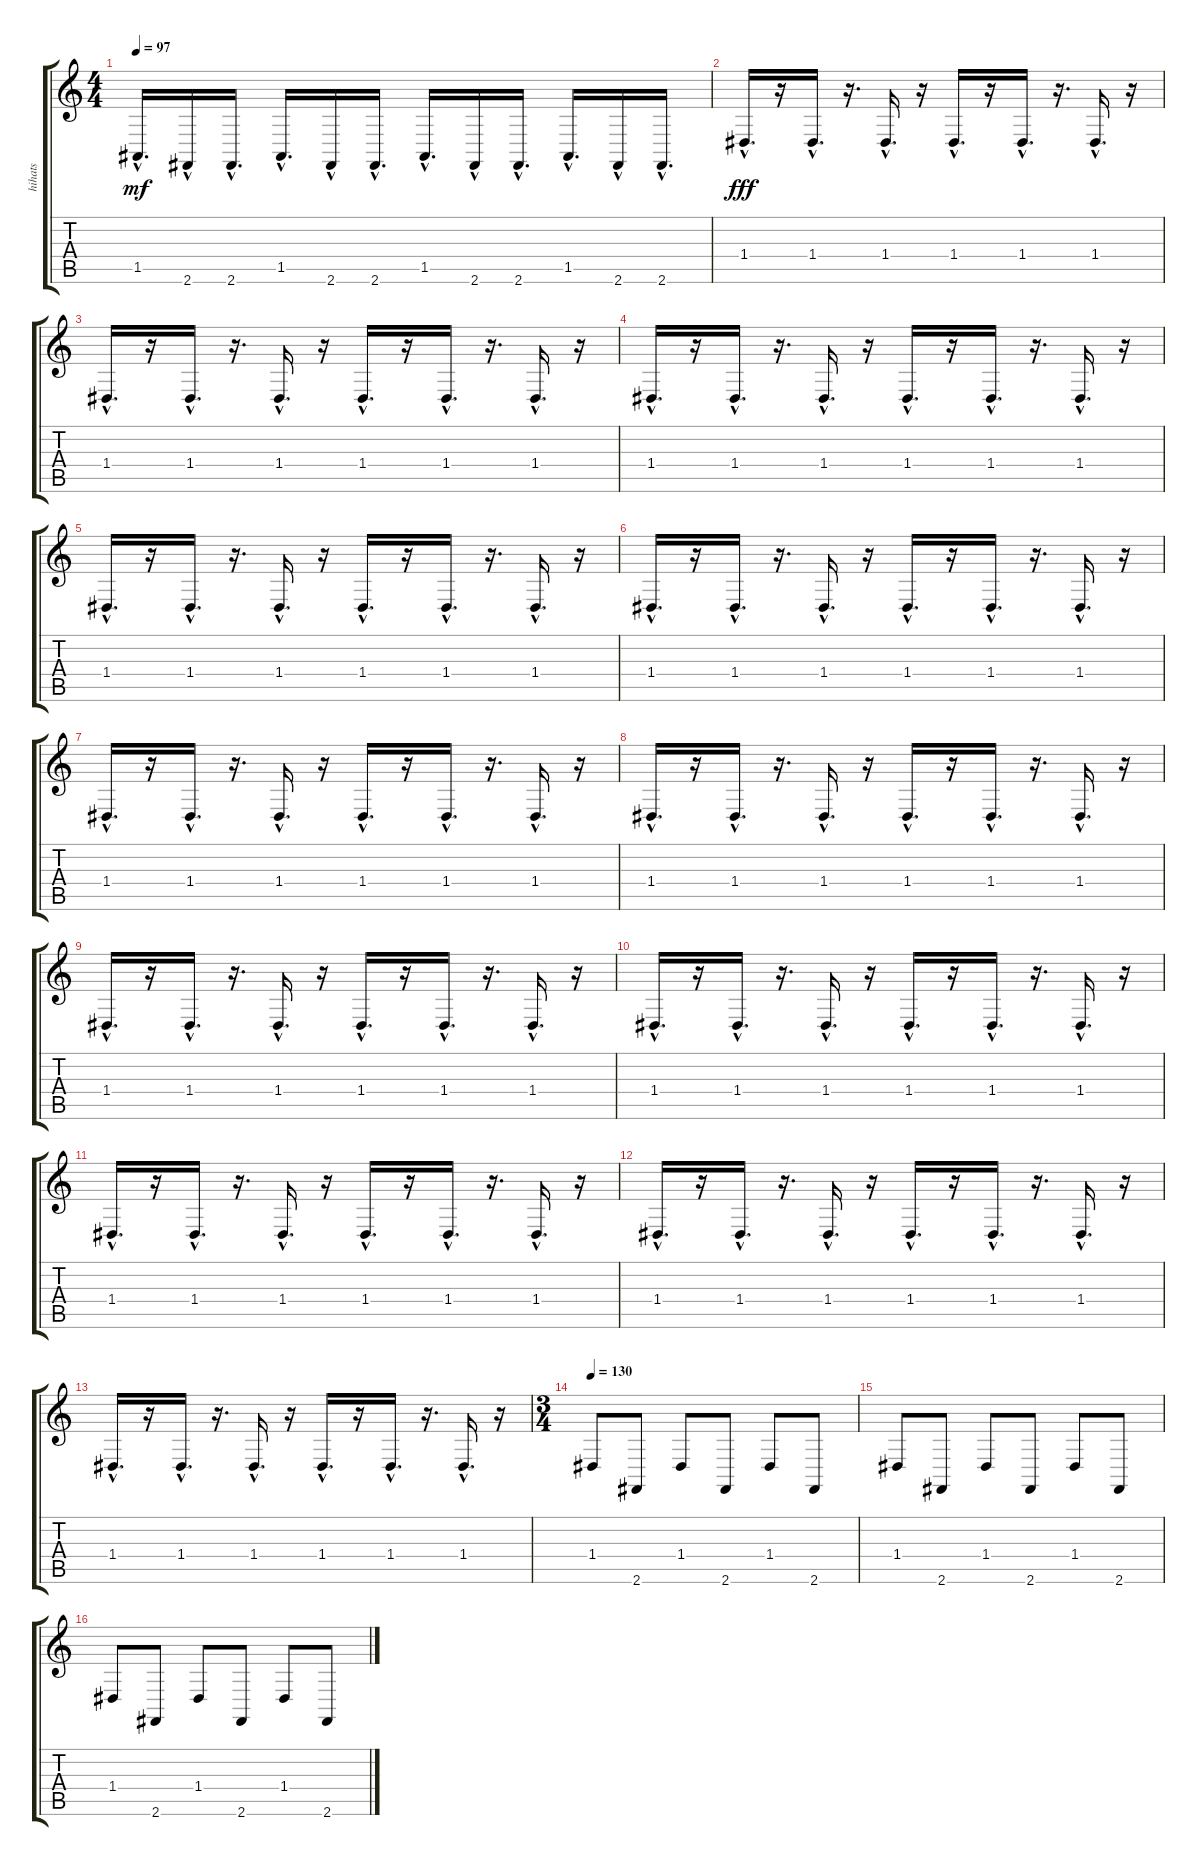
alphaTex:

\track ("hihats" "hihats") {instrument drawbarorgan}
\staff {score tabs}
\tuning (E4 B3 G3 D3 A2 E2) {hide}
\ts (4 4)
\tempo 97
\clef g2
\ks c
1.5{hac}.16{d dy mf} 2.6{hac}.16 2.6{hac}.16{d} 1.5{hac}.16{d} 2.6{hac}.16 2.6{hac}.16{d} 1.5{hac}.16{d} 2.6{hac}.16 2.6{hac}.16{d} 1.5{hac}.16{d} 2.6{hac}.16 2.6{hac}.16{d} |
1.4{hac}.16{d dy fff} r.16 1.4{hac}.16{d} r.16{d} 1.4{hac}.16{d} r.16 1.4{hac}.16{d} r.16 1.4{hac}.16{d} r.16{d} 1.4{hac}.16{d} r.16 |
1.4{hac}.16{d} r.16 1.4{hac}.16{d} r.16{d} 1.4{hac}.16{d} r.16 1.4{hac}.16{d} r.16 1.4{hac}.16{d} r.16{d} 1.4{hac}.16{d} r.16 |
1.4{hac}.16{d} r.16 1.4{hac}.16{d} r.16{d} 1.4{hac}.16{d} r.16 1.4{hac}.16{d} r.16 1.4{hac}.16{d} r.16{d} 1.4{hac}.16{d} r.16 |
1.4{hac}.16{d} r.16 1.4{hac}.16{d} r.16{d} 1.4{hac}.16{d} r.16 1.4{hac}.16{d} r.16 1.4{hac}.16{d} r.16{d} 1.4{hac}.16{d} r.16 |
1.4{hac}.16{d} r.16 1.4{hac}.16{d} r.16{d} 1.4{hac}.16{d} r.16 1.4{hac}.16{d} r.16 1.4{hac}.16{d} r.16{d} 1.4{hac}.16{d} r.16 |
1.4{hac}.16{d} r.16 1.4{hac}.16{d} r.16{d} 1.4{hac}.16{d} r.16 1.4{hac}.16{d} r.16 1.4{hac}.16{d} r.16{d} 1.4{hac}.16{d} r.16 |
1.4{hac}.16{d} r.16 1.4{hac}.16{d} r.16{d} 1.4{hac}.16{d} r.16 1.4{hac}.16{d} r.16 1.4{hac}.16{d} r.16{d} 1.4{hac}.16{d} r.16 |
1.4{hac}.16{d} r.16 1.4{hac}.16{d} r.16{d} 1.4{hac}.16{d} r.16 1.4{hac}.16{d} r.16 1.4{hac}.16{d} r.16{d} 1.4{hac}.16{d} r.16 |
1.4{hac}.16{d} r.16 1.4{hac}.16{d} r.16{d} 1.4{hac}.16{d} r.16 1.4{hac}.16{d} r.16 1.4{hac}.16{d} r.16{d} 1.4{hac}.16{d} r.16 |
1.4{hac}.16{d} r.16 1.4{hac}.16{d} r.16{d} 1.4{hac}.16{d} r.16 1.4{hac}.16{d} r.16 1.4{hac}.16{d} r.16{d} 1.4{hac}.16{d} r.16 |
1.4{hac}.16{d} r.16 1.4{hac}.16{d} r.16{d} 1.4{hac}.16{d} r.16 1.4{hac}.16{d} r.16 1.4{hac}.16{d} r.16{d} 1.4{hac}.16{d} r.16 |
1.4{hac}.16{d} r.16 1.4{hac}.16{d} r.16{d} 1.4{hac}.16{d} r.16 1.4{hac}.16{d} r.16 1.4{hac}.16{d} r.16{d} 1.4{hac}.16{d} r.16 |
\ts (3 4)
\tempo 130
1.4.8 2.6.8 1.4.8 2.6.8 1.4.8 2.6.8 |
1.4.8 2.6.8 1.4.8 2.6.8 1.4.8 2.6.8 |
1.4.8 2.6.8 1.4.8 2.6.8 1.4.8 2.6.8
